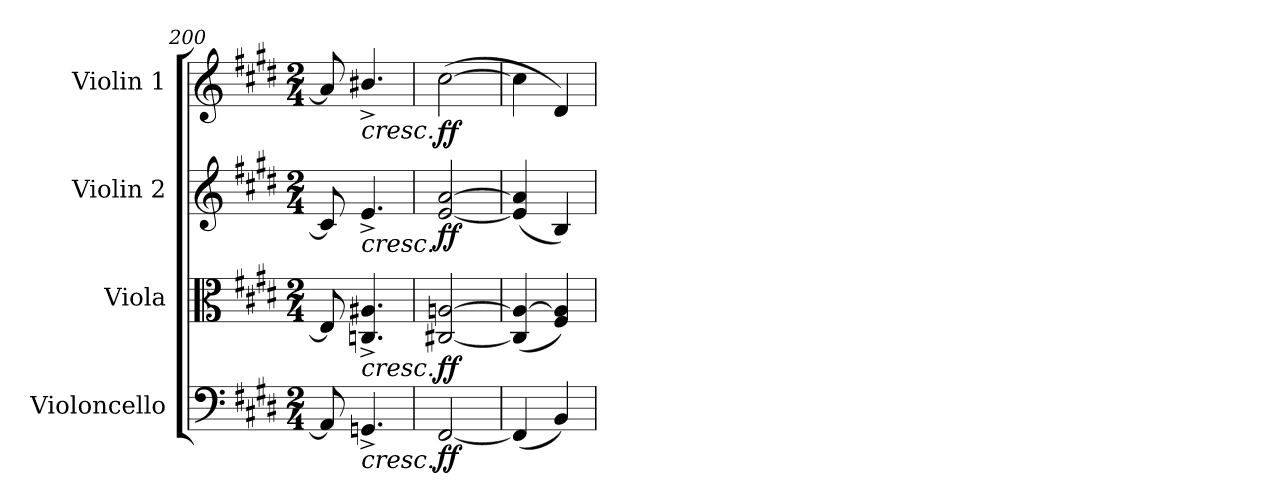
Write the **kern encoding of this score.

**kern	**dynam	**kern	**dynam	**kern	**dynam	**kern	**dynam
*part4	*part4	*part3	*part3	*part2	*part2	*part1	*part1
*staff4	*staff4	*staff3	*staff3	*staff2	*staff2	*staff1	*staff1
*I"Violoncello	*	*I"Viola	*	*I"Violin 2	*	*I"Violin 1	*
*I'Vc	*	*I'Vla	*	*I'Vln	*	*I'Vln	*
*clefF4	*	*clefC3	*	*clefG2	*	*clefG2	*
*k[f#c#g#d#]	*	*k[f#c#g#d#]	*	*k[f#c#g#d#]	*	*k[f#c#g#d#]	*
*M2/4	*	*M2/4	*	*M2/4	*	*M2/4	*
=200	=200	=200	=200	=200	=200	=200	=200
8AA#/]	.	8E#/]	.	8c#/]	.	8a#/]	.
!	!LO:HP:b	!	!LO:HP:b	!	!LO:HP:b	!	!LO:HP:b
4.GGn^>/	<	4.Cn/^> 4.A#X/^>	<	4.e^>/	<	4.b#X^>/	<
=201	=201	=201	=201	=201	=201	=201	=201
!	!LO:DY:b	!	!LO:DY:b	!	!LO:DY:b	!	!LO:DY:b
[2FF#/	ff	[2C#X/ [2An/	ff	[2e/ [2a/	ff	([2cc#\	ff
=202	=202	=202	=202	=202	=202	=202	=202
(4FF#/]	.	(<4C#/] 4A/_	.	(4e/] 4a/]	.	4cc#\]	.
4BB/)	[	4F#/ 4A/])	[	4B/)	[	4d#/)	[
=	=	=	=	=	=	=	=
*-	*-	*-	*-	*-	*-	*-	*-
